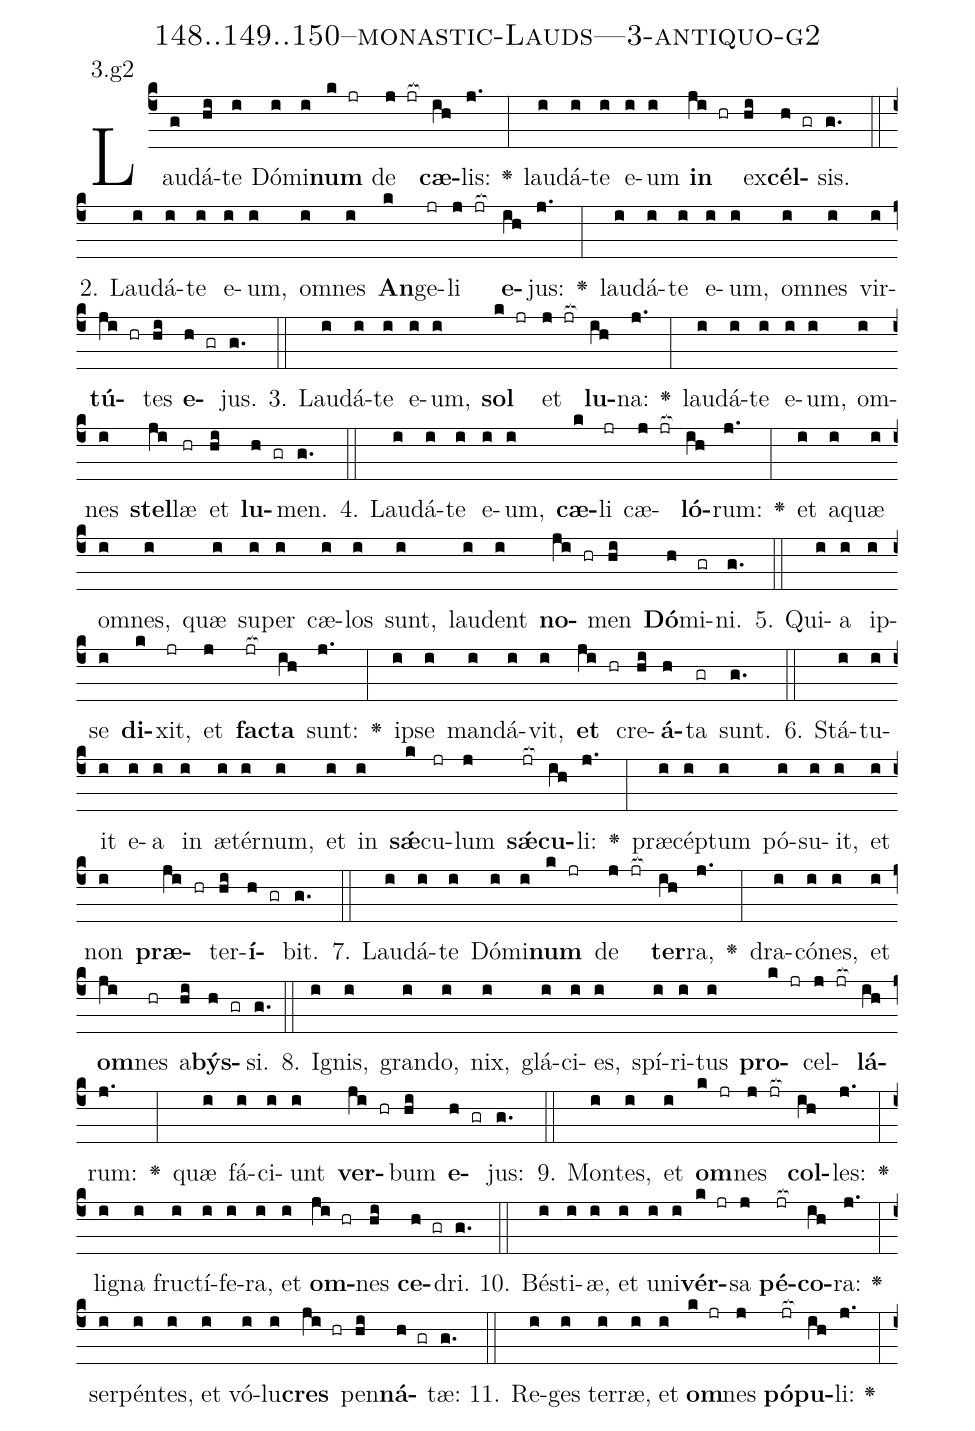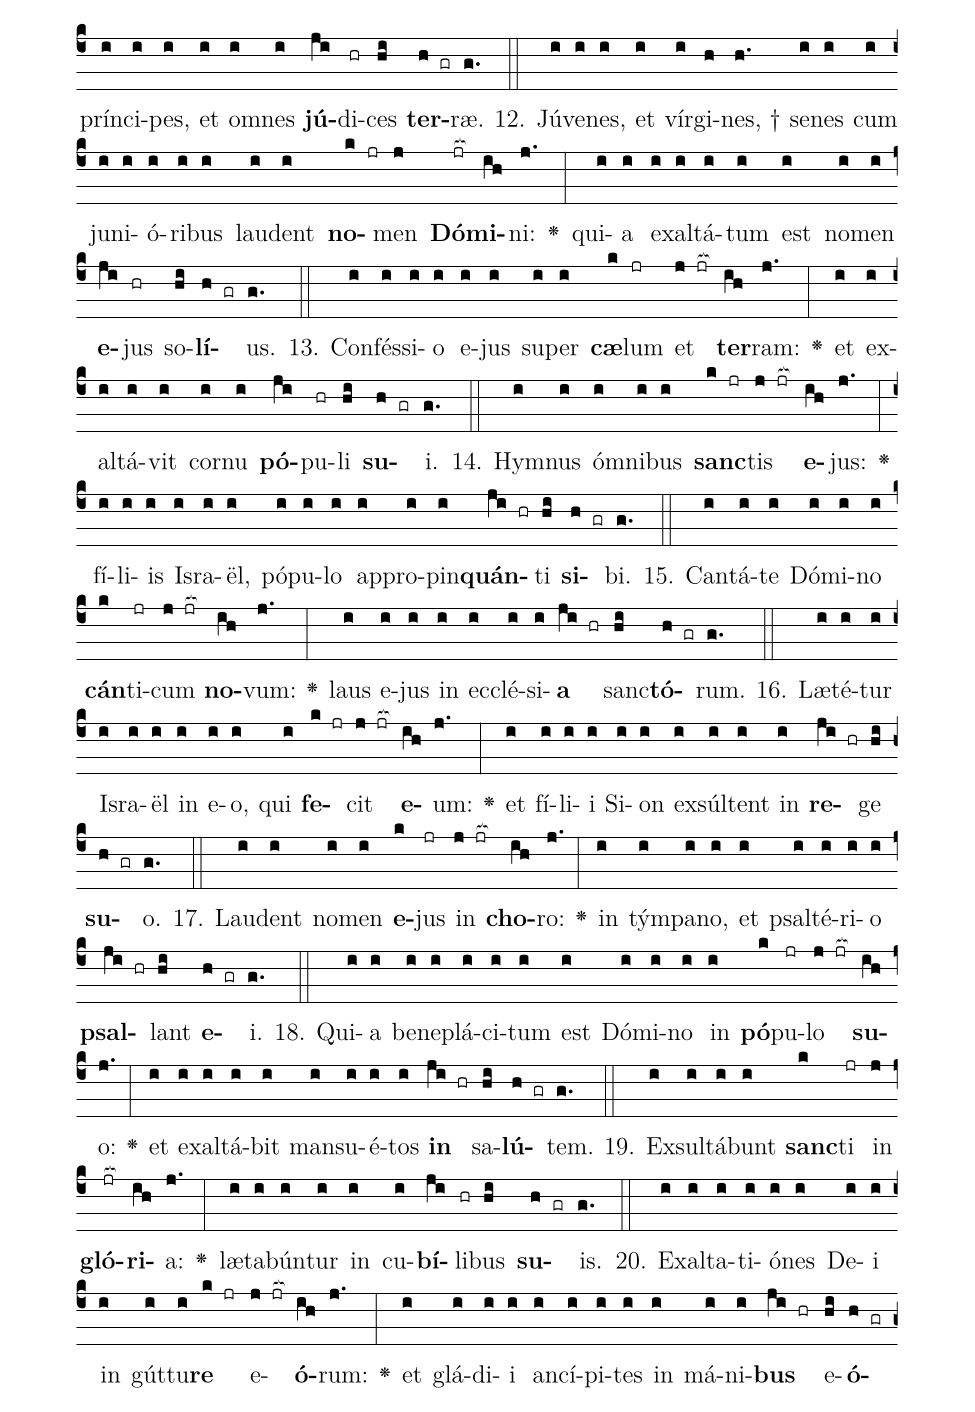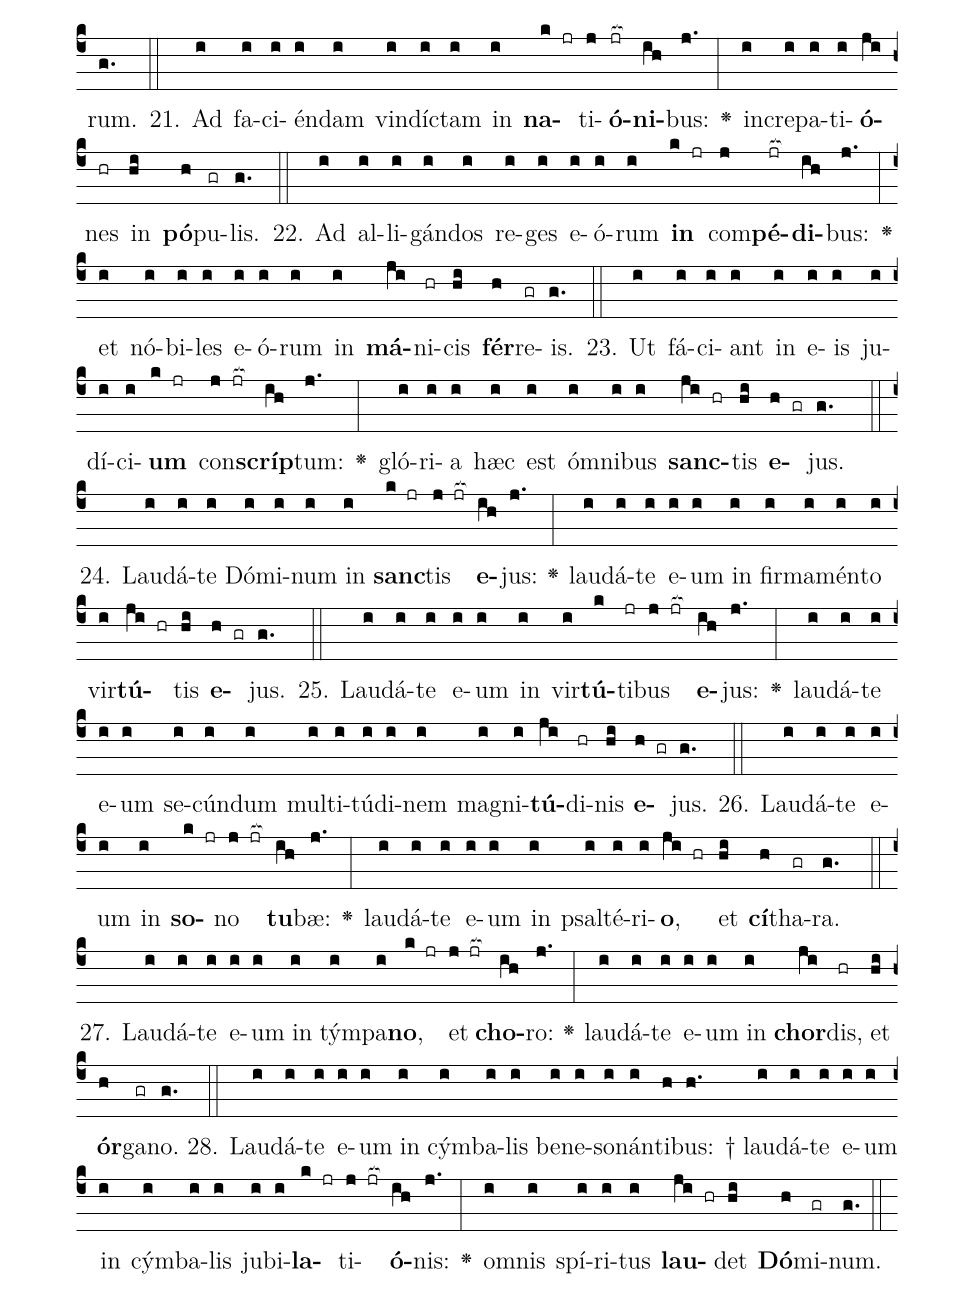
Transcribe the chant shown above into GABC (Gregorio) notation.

name: 148..149..150--monastic-Lauds---3-antiquo-g2;
annotation: 3.g2;
%%
(c4)Lau(g)dá(hi)te(i) Dó(i)mi(i)<b>num</b>(k jr) de(j jr[ocb:1{]) <b>cæ</b>(ih[ocb:0}])lis:(j.) <v>\greheightstar</v>(:) lau(i)dá(i)te(i) e(i)um(i) <b>in</b>(ji hr) ex(hi)<b>cél</b>(h gr)sis.(g.) (::)
2. Lau(i)dá(i)te(i) e(i)um,(i) om(i)nes(i) <b>An</b>(k)ge(jr)li(j jr[ocb:1{]) <b>e</b>(ih[ocb:0}])jus:(j.) <v>\greheightstar</v>(:) lau(i)dá(i)te(i) e(i)um,(i) om(i)nes(i) vir(i)<b>tú</b>(ji hr)tes(hi) <b>e</b>(h gr)jus.(g.) (::)
3. Lau(i)dá(i)te(i) e(i)um,(i) <b>sol</b>(k jr) et(j jr[ocb:1{]) <b>lu</b>(ih[ocb:0}])na:(j.) <v>\greheightstar</v>(:) lau(i)dá(i)te(i) e(i)um,(i) om(i)nes(i) <b>stel</b>(ji)læ(hr) et(hi) <b>lu</b>(h gr)men.(g.) (::)
4. Lau(i)dá(i)te(i) e(i)um,(i) <b>cæ</b>(k)li(jr) cæ(j jr[ocb:1{])<b>ló</b>(ih[ocb:0}])rum:(j.) <v>\greheightstar</v>(:) et(i) a(i)quæ(i) om(i)nes,(i) quæ(i) su(i)per(i) cæ(i)los(i) sunt,(i) lau(i)dent(i) <b>no</b>(ji hr)men(hi) <b>Dó</b>(h)mi(gr)ni.(g.) (::)
5. Qui(i)a(i) ip(i)se(i) <b>di</b>(k)xit,(jr) et(j) <b>fac</b>(jr[ocb:1{])<b>ta</b>(ih[ocb:0}]) sunt:(j.) <v>\greheightstar</v>(:) ip(i)se(i) man(i)dá(i)vit,(i) <b>et</b>(ji hr) cre(hi)<b>á</b>(h)ta(gr) sunt.(g.) (::)
6. Stá(i)tu(i)it(i) e(i)a(i) in(i) æ(i)tér(i)num,(i) et(i) in(i) <b>sǽ</b>(k)cu(jr)lum(j) <b>sǽ</b>(jr[ocb:1{])<b>cu</b>(ih[ocb:0}])li:(j.) <v>\greheightstar</v>(:) præ(i)cép(i)tum(i) pó(i)su(i)it,(i) et(i) non(i) <b>præ</b>(ji hr)ter(hi)<b>í</b>(h gr)bit.(g.) (::)
7. Lau(i)dá(i)te(i) Dó(i)mi(i)<b>num</b>(k jr) de(j jr[ocb:1{]) <b>ter</b>(ih[ocb:0}])ra,(j.) <v>\greheightstar</v>(:) dra(i)có(i)nes,(i) et(i) <b>om</b>(ji)nes(hr) a(hi)<b>býs</b>(h gr)si.(g.) (::)
8. I(i)gnis,(i) gran(i)do,(i) nix,(i) glá(i)ci(i)es,(i) spí(i)ri(i)tus(i) <b>pro</b>(k jr)cel(j jr[ocb:1{])<b>lá</b>(ih[ocb:0}])rum:(j.) <v>\greheightstar</v>(:) quæ(i) fá(i)ci(i)unt(i) <b>ver</b>(ji hr)bum(hi) <b>e</b>(h gr)jus:(g.) (::)
9. Mon(i)tes,(i) et(i) <b>om</b>(k jr)nes(j jr[ocb:1{]) <b>col</b>(ih[ocb:0}])les:(j.) <v>\greheightstar</v>(:) li(i)gna(i) fruc(i)tí(i)fe(i)ra,(i) et(i) <b>om</b>(ji hr)nes(hi) <b>ce</b>(h gr)dri.(g.) (::)
10. Bés(i)ti(i)æ,(i) et(i) u(i)ni(i)<b>vér</b>(k jr)sa(j) <b>pé</b>(jr[ocb:1{])<b>co</b>(ih[ocb:0}])ra:(j.) <v>\greheightstar</v>(:) ser(i)pén(i)tes,(i) et(i) vó(i)lu(i)<b>cres</b>(ji hr) pen(hi)<b>ná</b>(h gr)tæ:(g.) (::)
11. Re(i)ges(i) ter(i)ræ,(i) et(i) <b>om</b>(k jr)nes(j) <b>pó</b>(jr[ocb:1{])<b>pu</b>(ih[ocb:0}])li:(j.) <v>\greheightstar</v>(:) prín(i)ci(i)pes,(i) et(i) om(i)nes(i) <b>jú</b>(ji)di(hr)ces(hi) <b>ter</b>(h gr)ræ.(g.) (::)
12. Jú(i)ve(i)nes,(i) et(i) vír(i)gi(h)nes, †(h.) se(i)nes(i) cum(i) ju(i)ni(i)ó(i)ri(i)bus(i) lau(i)dent(i) <b>no</b>(k jr)men(j) <b>Dó</b>(jr[ocb:1{])<b>mi</b>(ih[ocb:0}])ni:(j.) <v>\greheightstar</v>(:) qui(i)a(i) ex(i)al(i)tá(i)tum(i) est(i) no(i)men(i) <b>e</b>(ji)jus(hr) so(hi)<b>lí</b>(h gr)us.(g.) (::)
13. Con(i)fés(i)si(i)o(i) e(i)jus(i) su(i)per(i) <b>cæ</b>(k)lum(jr) et(j jr[ocb:1{]) <b>ter</b>(ih[ocb:0}])ram:(j.) <v>\greheightstar</v>(:) et(i) ex(i)al(i)tá(i)vit(i) cor(i)nu(i) <b>pó</b>(ji)pu(hr)li(hi) <b>su</b>(h gr)i.(g.) (::)
14. Hym(i)nus(i) óm(i)ni(i)bus(i) <b>sanc</b>(k jr)tis(j jr[ocb:1{]) <b>e</b>(ih[ocb:0}])jus:(j.) <v>\greheightstar</v>(:) fí(i)li(i)is(i) Is(i)ra(i)ël,(i) pó(i)pu(i)lo(i) ap(i)pro(i)pin(i)<b>quán</b>(ji hr)ti(hi) <b>si</b>(h gr)bi.(g.) (::)
15. Can(i)tá(i)te(i) Dó(i)mi(i)no(i) <b>cán</b>(k)ti(jr)cum(j jr[ocb:1{]) <b>no</b>(ih[ocb:0}])vum:(j.) <v>\greheightstar</v>(:) laus(i) e(i)jus(i) in(i) ec(i)clé(i)si(i)<b>a</b>(ji hr) sanc(hi)<b>tó</b>(h gr)rum.(g.) (::)
16. Læ(i)té(i)tur(i) Is(i)ra(i)ël(i) in(i) e(i)o,(i) qui(i) <b>fe</b>(k jr)cit(j jr[ocb:1{]) <b>e</b>(ih[ocb:0}])um:(j.) <v>\greheightstar</v>(:) et(i) fí(i)li(i)i(i) Si(i)on(i) ex(i)súl(i)tent(i) in(i) <b>re</b>(ji hr)ge(hi) <b>su</b>(h gr)o.(g.) (::)
17. Lau(i)dent(i) no(i)men(i) <b>e</b>(k)jus(jr) in(j jr[ocb:1{]) <b>cho</b>(ih[ocb:0}])ro:(j.) <v>\greheightstar</v>(:) in(i) tým(i)pa(i)no,(i) et(i) psal(i)té(i)ri(i)o(i) <b>psal</b>(ji hr)lant(hi) <b>e</b>(h gr)i.(g.) (::)
18. Qui(i)a(i) be(i)ne(i)plá(i)ci(i)tum(i) est(i) Dó(i)mi(i)no(i) in(i) <b>pó</b>(k)pu(jr)lo(j jr[ocb:1{]) <b>su</b>(ih[ocb:0}])o:(j.) <v>\greheightstar</v>(:) et(i) ex(i)al(i)tá(i)bit(i) man(i)su(i)é(i)tos(i) <b>in</b>(ji hr) sa(hi)<b>lú</b>(h gr)tem.(g.) (::)
19. Ex(i)sul(i)tá(i)bunt(i) <b>sanc</b>(k)ti(jr) in(j) <b>gló</b>(jr[ocb:1{])<b>ri</b>(ih[ocb:0}])a:(j.) <v>\greheightstar</v>(:) læ(i)ta(i)bún(i)tur(i) in(i) cu(i)<b>bí</b>(ji)li(hr)bus(hi) <b>su</b>(h gr)is.(g.) (::)
20. Ex(i)al(i)ta(i)ti(i)ó(i)nes(i) De(i)i(i) in(i) gút(i)tu(i)<b>re</b>(k jr) e(j jr[ocb:1{])<b>ó</b>(ih[ocb:0}])rum:(j.) <v>\greheightstar</v>(:) et(i) glá(i)di(i)i(i) an(i)cí(i)pi(i)tes(i) in(i) má(i)ni(i)<b>bus</b>(ji hr) e(hi)<b>ó</b>(h gr)rum.(g.) (::)
21. Ad(i) fa(i)ci(i)én(i)dam(i) vin(i)díc(i)tam(i) in(i) <b>na</b>(k jr)ti(j)<b>ó</b>(jr[ocb:1{])<b>ni</b>(ih[ocb:0}])bus:(j.) <v>\greheightstar</v>(:) in(i)cre(i)pa(i)ti(i)<b>ó</b>(ji)nes(hr) in(hi) <b>pó</b>(h)pu(gr)lis.(g.) (::)
22. Ad(i) al(i)li(i)gán(i)dos(i) re(i)ges(i) e(i)ó(i)rum(i) <b>in</b>(k jr) com(j)<b>pé</b>(jr[ocb:1{])<b>di</b>(ih[ocb:0}])bus:(j.) <v>\greheightstar</v>(:) et(i) nó(i)bi(i)les(i) e(i)ó(i)rum(i) in(i) <b>má</b>(ji)ni(hr)cis(hi) <b>fér</b>(h)re(gr)is.(g.) (::)
23. Ut(i) fá(i)ci(i)ant(i) in(i) e(i)is(i) ju(i)dí(i)ci(i)<b>um</b>(k jr) con(j jr[ocb:1{])<b>scríp</b>(ih[ocb:0}])tum:(j.) <v>\greheightstar</v>(:) gló(i)ri(i)a(i) hæc(i) est(i) óm(i)ni(i)bus(i) <b>sanc</b>(ji hr)tis(hi) <b>e</b>(h gr)jus.(g.) (::)
24. Lau(i)dá(i)te(i) Dó(i)mi(i)num(i) in(i) <b>sanc</b>(k jr)tis(j jr[ocb:1{]) <b>e</b>(ih[ocb:0}])jus:(j.) <v>\greheightstar</v>(:) lau(i)dá(i)te(i) e(i)um(i) in(i) fir(i)ma(i)mén(i)to(i) vir(i)<b>tú</b>(ji hr)tis(hi) <b>e</b>(h gr)jus.(g.) (::)
25. Lau(i)dá(i)te(i) e(i)um(i) in(i) vir(i)<b>tú</b>(k)ti(jr)bus(j jr[ocb:1{]) <b>e</b>(ih[ocb:0}])jus:(j.) <v>\greheightstar</v>(:) lau(i)dá(i)te(i) e(i)um(i) se(i)cún(i)dum(i) mul(i)ti(i)tú(i)di(i)nem(i) ma(i)gni(i)<b>tú</b>(ji)di(hr)nis(hi) <b>e</b>(h gr)jus.(g.) (::)
26. Lau(i)dá(i)te(i) e(i)um(i) in(i) <b>so</b>(k jr)no(j jr[ocb:1{]) <b>tu</b>(ih[ocb:0}])bæ:(j.) <v>\greheightstar</v>(:) lau(i)dá(i)te(i) e(i)um(i) in(i) psal(i)té(i)ri(i)<b>o</b>,(ji hr) et(hi) <b>cí</b>(h)tha(gr)ra.(g.) (::)
27. Lau(i)dá(i)te(i) e(i)um(i) in(i) tým(i)pa(i)<b>no</b>,(k jr) et(j jr[ocb:1{]) <b>cho</b>(ih[ocb:0}])ro:(j.) <v>\greheightstar</v>(:) lau(i)dá(i)te(i) e(i)um(i) in(i) <b>chor</b>(ji)dis,(hr) et(hi) <b>ór</b>(h)ga(gr)no.(g.) (::)
28. Lau(i)dá(i)te(i) e(i)um(i) in(i) cým(i)ba(i)lis(i) be(i)ne(i)so(i)nán(i)ti(h)bus: †(h.) lau(i)dá(i)te(i) e(i)um(i) in(i) cým(i)ba(i)lis(i) ju(i)bi(i)<b>la</b>(k jr)ti(j jr[ocb:1{])<b>ó</b>(ih[ocb:0}])nis:(j.) <v>\greheightstar</v>(:) om(i)nis(i) spí(i)ri(i)tus(i) <b>lau</b>(ji hr)det(hi) <b>Dó</b>(h)mi(gr)num.(g.) (::)
